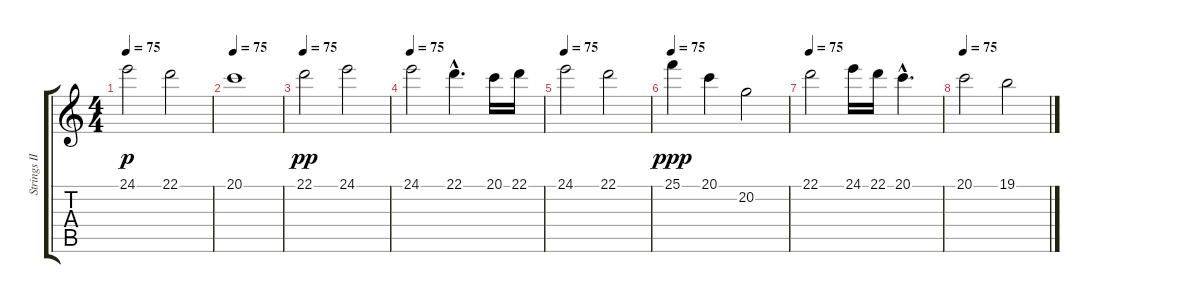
\track ("Strings II" "Strings II") {instrument stringensemble1}
\staff {score tabs}
\tuning (E4 B3 G3 D3 A2 E2) {hide}
\ts (4 4)
\tempo 75
\clef g2
\ks c
24.1.2{dy p} 22.1.2 |
\tempo 75
20.1.1 |
\tempo 75
22.1.2{dy pp} 24.1.2 |
\tempo 75
24.1.2 22.1{hac}.4{d} 20.1.16 22.1.16 |
\tempo 75
24.1.2 22.1.2 |
\tempo 75
25.1.4{dy ppp} 20.1.4 20.2.2 |
\tempo 75
22.1.2 24.1.16 22.1.16 20.1{hac}.4{d} |
\tempo 75
20.1.2 19.1.2
